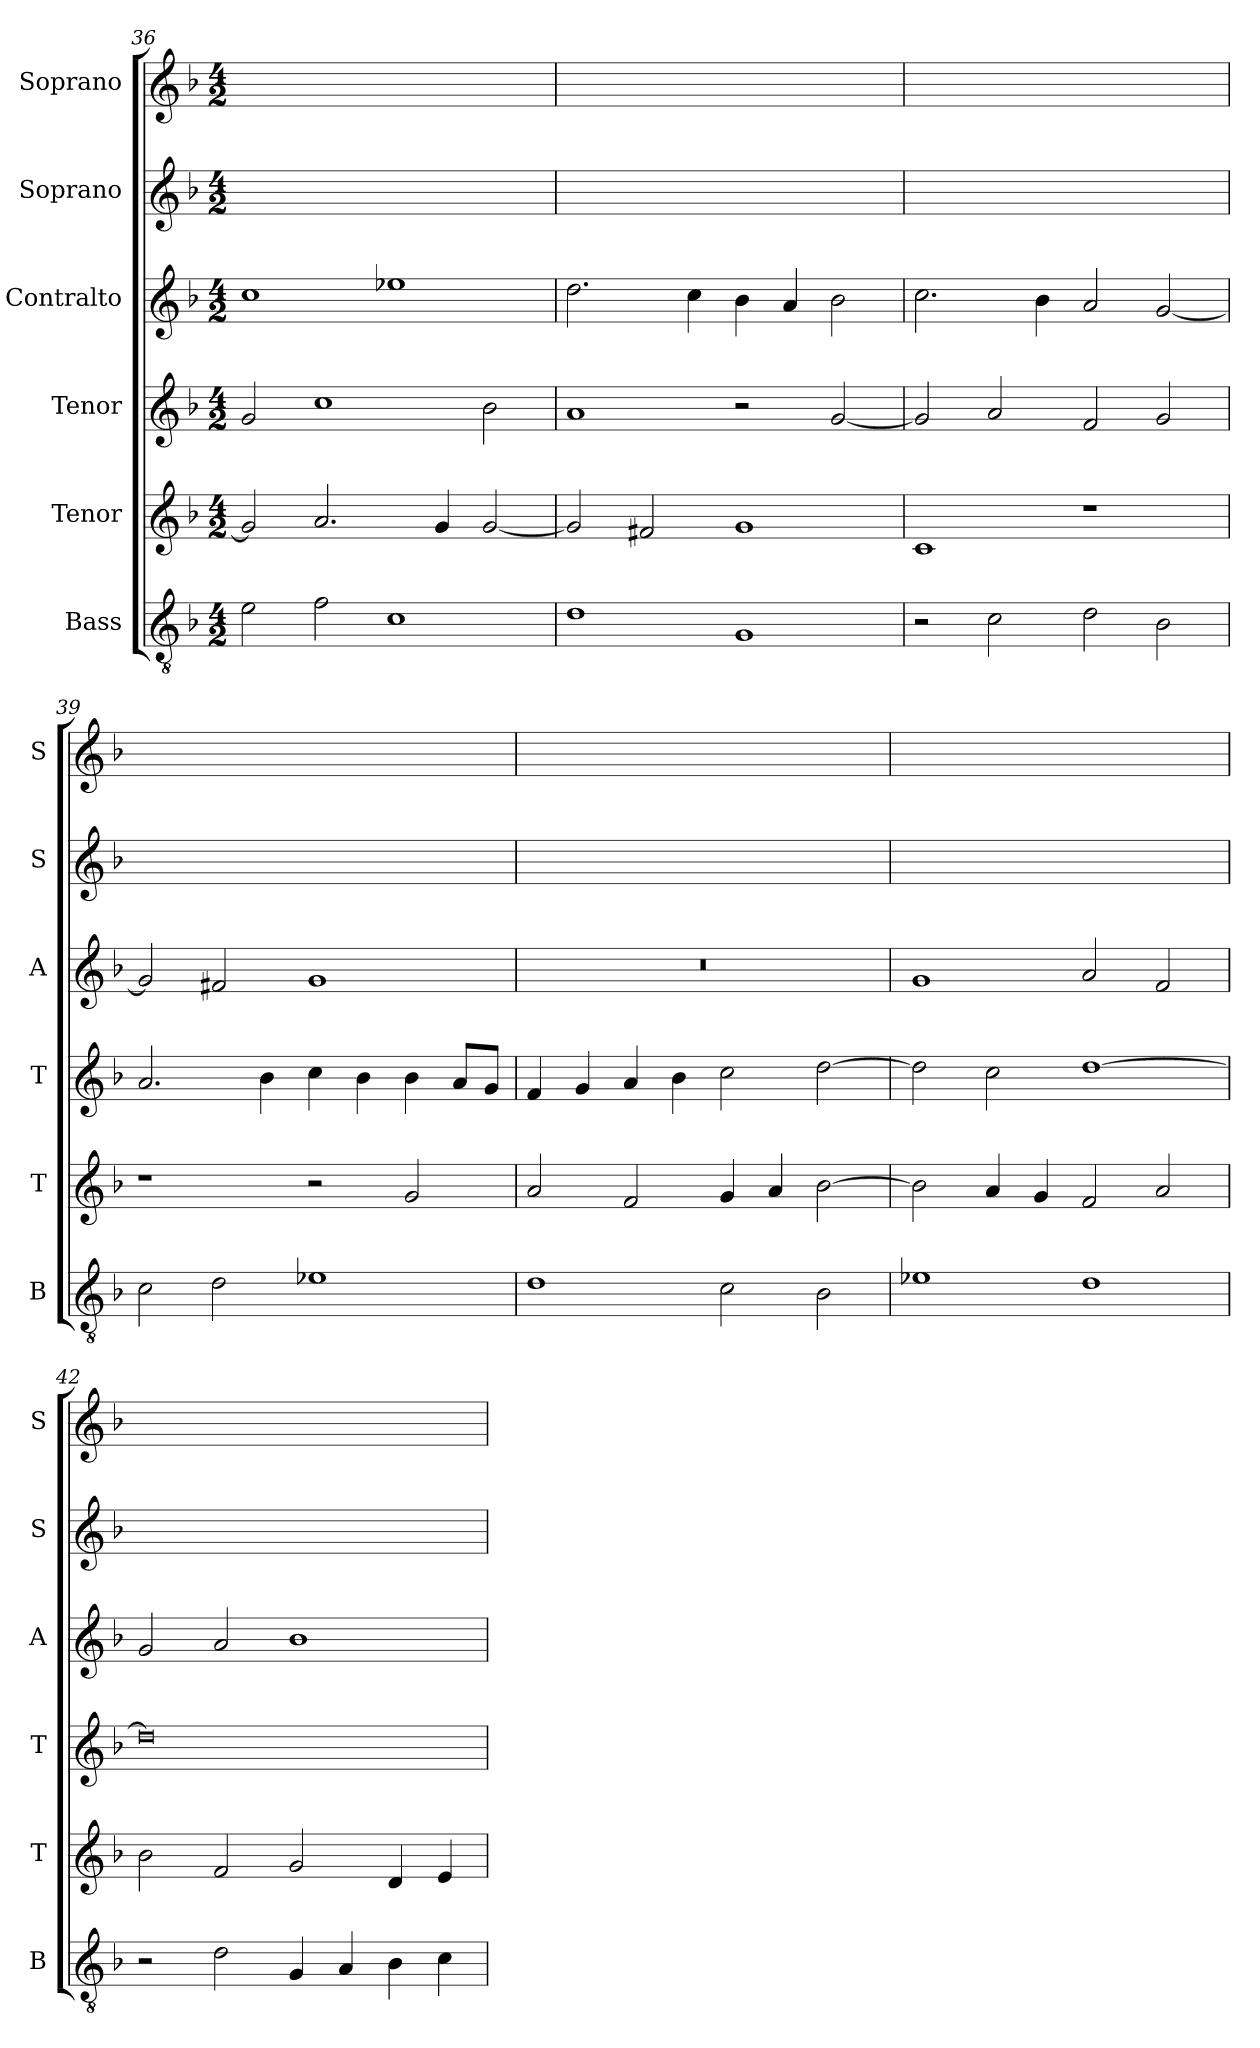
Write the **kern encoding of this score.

**kern	**kern	**kern	**kern	**kern	**kern
*part6	*part5	*part4	*part3	*part2	*part1
*staff6	*staff5	*staff4	*staff3	*staff2	*staff1
*I"Bass	*I"Tenor	*I"Tenor	*I"Contralto	*I"Soprano	*I"Soprano
*I'B	*I'T	*I'T	*I'A	*I'S	*I'S
*clefGv2	*clefG2	*clefG2	*clefG2	*clefG2	*clefG2
*k[b-]	*k[b-]	*k[b-]	*k[b-]	*k[b-]	*k[b-]
*M4/2	*M4/2	*M4/2	*M4/2	*M4/2	*M4/2
=36	=36	=36	=36	=36	=36
2e	2g]	2g	1cc	0ryy	0ryy
2f	2.a	1cc	.	.	.
1c	.	.	1ee-X	.	.
.	4g	.	.	.	.
.	[2g	2b-	.	.	.
=37	=37	=37	=37	=37	=37
1d	2g]	1a	2.dd	0ryy	0ryy
.	2f#X	.	.	.	.
.	.	.	4cc	.	.
1G	1g	2r	4b-	.	.
.	.	.	4a	.	.
.	.	[2g	2b-	.	.
=38	=38	=38	=38	=38	=38
2r	1c	2g]	2.cc	0ryy	0ryy
2c	.	2a	.	.	.
.	.	.	4b-	.	.
2d	1r	2f	2a	.	.
2B-	.	2g	[2g	.	.
=39	=39	=39	=39	=39	=39
2c	1r	2.a	2g]	0ryy	0ryy
2d	.	.	2f#X	.	.
.	.	4b-	.	.	.
1e-X	2r	4cc	1g	.	.
.	.	4b-	.	.	.
.	2g	4b-	.	.	.
.	.	8a/L	.	.	.
.	.	8g/J	.	.	.
=40	=40	=40	=40	=40	=40
1d	2a	4f	0r	0ryy	0ryy
.	.	4g	.	.	.
.	2f	4a	.	.	.
.	.	4b-	.	.	.
2c	4g	2cc	.	.	.
.	4a	.	.	.	.
2B-	[2b-	[2dd	.	.	.
=41	=41	=41	=41	=41	=41
1e-X	2b-]	2dd]	1g	0ryy	0ryy
.	4a	2cc	.	.	.
.	4g	.	.	.	.
1d	2f	[1dd	2a	.	.
.	2a	.	2f	.	.
=42	=42	=42	=42	=42	=42
2r	2b-	0dd]	2g	0ryy	0ryy
2d	2f	.	2a	.	.
4G	2g	.	1b-	.	.
4A	.	.	.	.	.
4B-	4d	.	.	.	.
4c	4e	.	.	.	.
=	=	=	=	=	=
*-	*-	*-	*-	*-	*-
